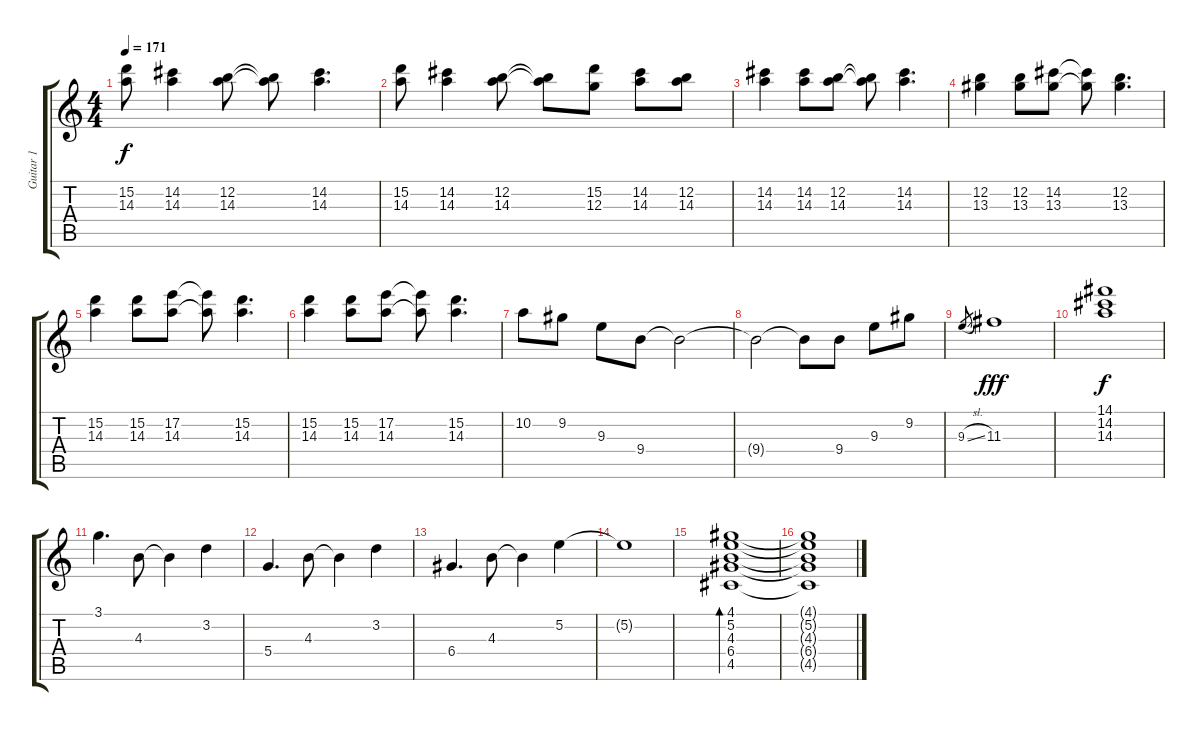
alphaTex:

\track ("Guitar 1" "Guitar 1") {instrument electricguitarclean}
\staff {score tabs}
\tuning (E4 B3 G3 D3 A2 E2) {hide}
\ts (4 4)
\tempo 171
\clef g2
\ks c
(15.2 14.3).8{dy f} (14.2 14.3).4 (12.2 14.3).8 (12.2{t} 14.3{t}).8 (14.2 14.3).4{d} |
(15.2 14.3).8 (14.2 14.3).4 (12.2 14.3).8 (12.2{t} 14.3{t}).8 (15.2 12.3).8 (14.2 14.3).8 (12.2 14.3).8 |
(14.2 14.3).4 (14.2 14.3).8 (12.2 14.3).8 (12.2{t} 14.3{t}).8 (14.2 14.3).4{d} |
(12.2 13.3).4 (12.2 13.3).8 (14.2 13.3).8 (14.2{t} 13.3{t}).8 (12.2 13.3).4{d} |
(15.2 14.3).4 (15.2 14.3).8 (17.2 14.3).8 (17.2{t} 14.3{t}).8 (15.2 14.3).4{d} |
(15.2 14.3).4 (15.2 14.3).8 (17.2 14.3).8 (17.2{t} 14.3{t}).8 (15.2 14.3).4{d} |
10.2.8 9.2.8 9.3.8 9.4.8 9.4{t}.2 |
9.4{t}.2 9.4{t}.8 9.4.8 9.3.8 9.2.8 |
9.3{sl}.8{gr} 11.3.1{dy fff} |
(14.1 14.2 14.3).1{dy f} |
3.1.4{d} 4.3.8 4.3{t}.4 3.2.4 |
5.4.4{d} 4.3.8 4.3{t}.4 3.2.4 |
6.4.4{d} 4.3.8 4.3{t}.4 5.2.4 |
5.2{t}.1 |
(4.1 5.2 4.3 6.4 4.5).1{bd 240} |
(4.1{t} 5.2{t} 4.3{t} 6.4{t} 4.5{t}).1
